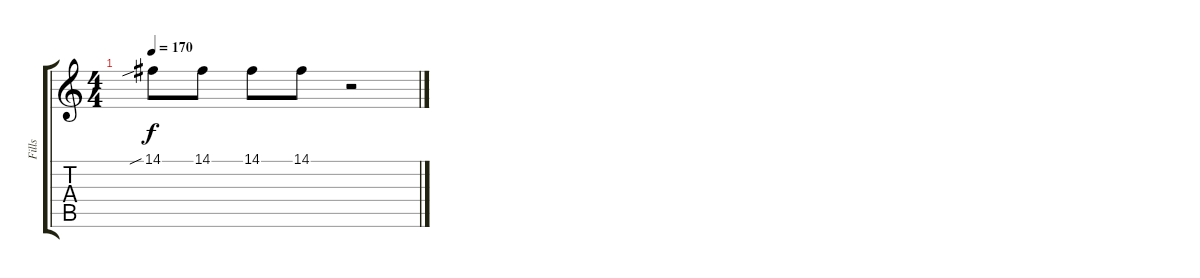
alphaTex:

\track ("Fills" "Fills") {instrument lead5charang}
\staff {score tabs}
\tuning (E4 B3 G3 D3 A2 E2) {hide}
\ts (4 4)
\tempo 170
\clef g2
\ks c
14.1{sib}.8{dy f} 14.1.8 14.1.8 14.1.8 r.2
